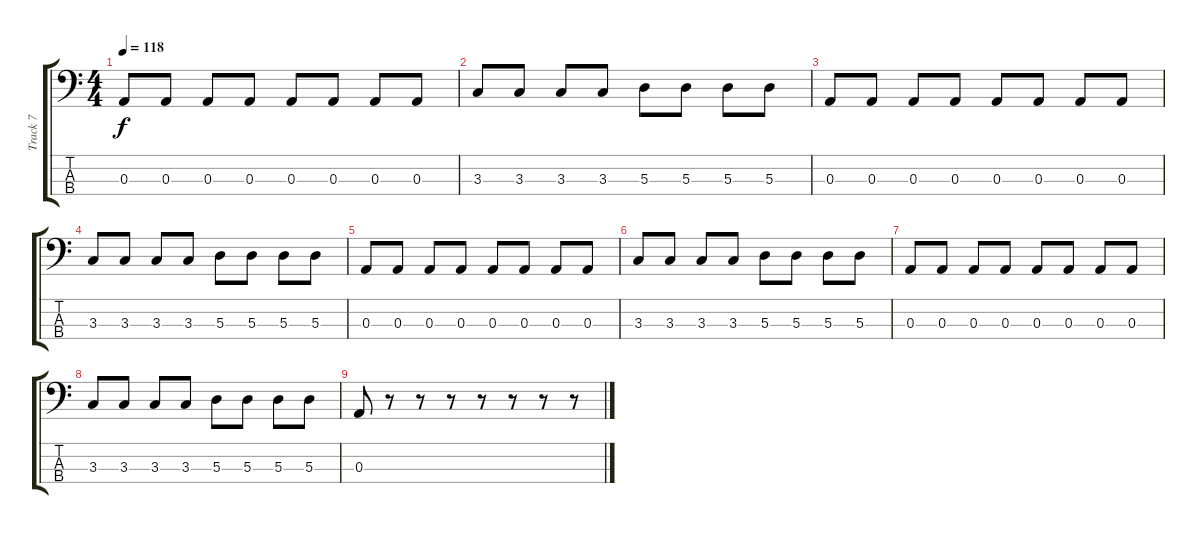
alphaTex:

\track ("Track 7" "Track 7") {instrument electricbasspick}
\staff {score tabs}
\tuning (G2 D2 A1 E1) {hide}
\ts (4 4)
\tempo 118
\clef f4
\ks c
0.3.8{dy f} 0.3.8 0.3.8 0.3.8 0.3.8 0.3.8 0.3.8 0.3.8 |
3.3.8 3.3.8 3.3.8 3.3.8 5.3.8 5.3.8 5.3.8 5.3.8 |
0.3.8 0.3.8 0.3.8 0.3.8 0.3.8 0.3.8 0.3.8 0.3.8 |
3.3.8 3.3.8 3.3.8 3.3.8 5.3.8 5.3.8 5.3.8 5.3.8 |
0.3.8 0.3.8 0.3.8 0.3.8 0.3.8 0.3.8 0.3.8 0.3.8 |
3.3.8 3.3.8 3.3.8 3.3.8 5.3.8 5.3.8 5.3.8 5.3.8 |
0.3.8 0.3.8 0.3.8 0.3.8 0.3.8 0.3.8 0.3.8 0.3.8 |
3.3.8 3.3.8 3.3.8 3.3.8 5.3.8 5.3.8 5.3.8 5.3.8 |
0.3.8 r.8 r.8 r.8 r.8 r.8 r.8 r.8
